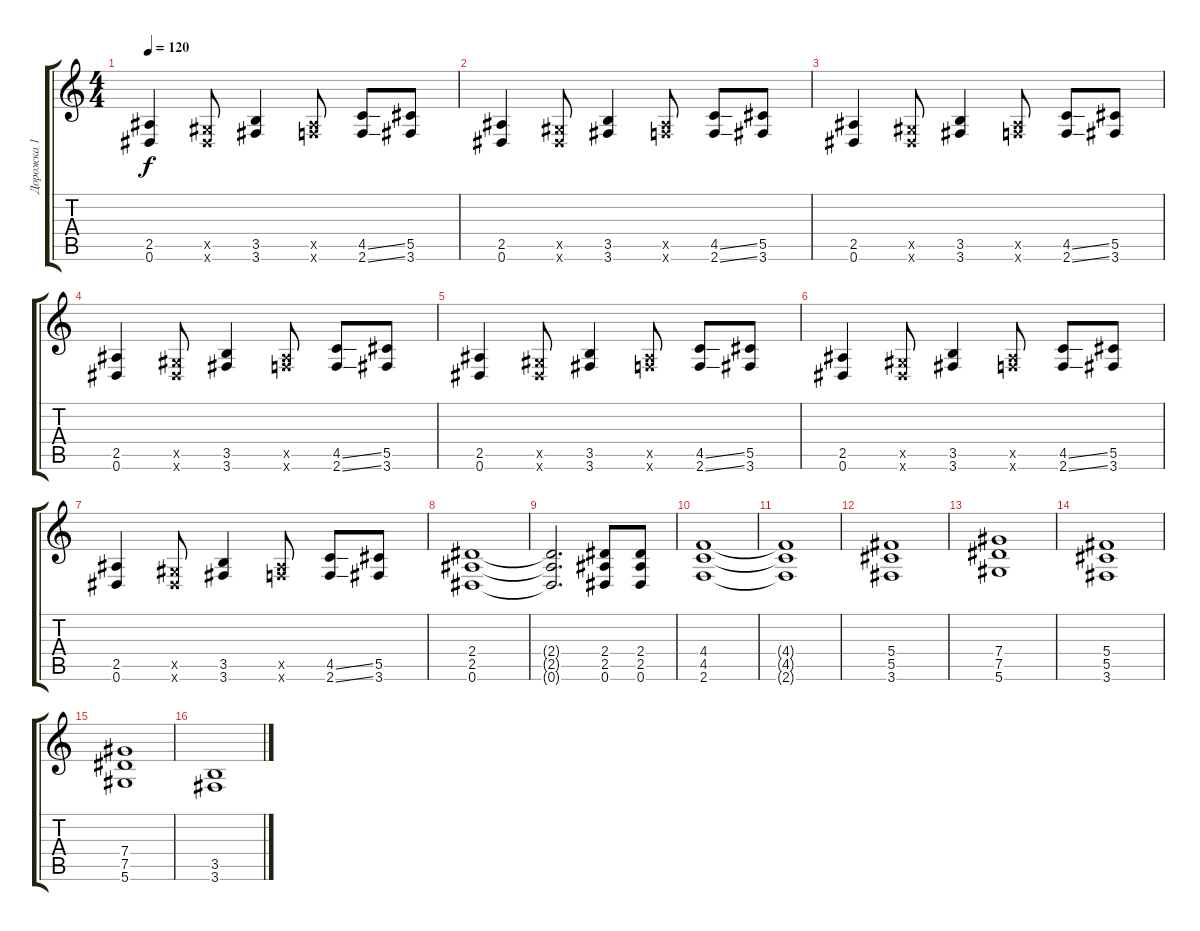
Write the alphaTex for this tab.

\track ("Дорожка 1" "Дорожка 1") {instrument distortionguitar}
\staff {score tabs}
\tuning (Eb4 Bb3 Gb3 Db3 Ab2 Eb2) {hide}
\ts (4 4)
\tempo 120
\clef g2
\ks c
(2.5 0.6).4{dy f} (0.5{x} 0.6{x}).8 (3.5 3.6).4 (2.5{x} 2.6{x}).8 (4.5{ss} 2.6{ss}).8 (5.5 3.6).8 |
(2.5 0.6).4 (0.5{x} 0.6{x}).8 (3.5 3.6).4 (2.5{x} 2.6{x}).8 (4.5{ss} 2.6{ss}).8 (5.5 3.6).8 |
(2.5 0.6).4 (0.5{x} 0.6{x}).8 (3.5 3.6).4 (2.5{x} 2.6{x}).8 (4.5{ss} 2.6{ss}).8 (5.5 3.6).8 |
(2.5 0.6).4 (0.5{x} 0.6{x}).8 (3.5 3.6).4 (2.5{x} 2.6{x}).8 (4.5{ss} 2.6{ss}).8 (5.5 3.6).8 |
(2.5 0.6).4 (0.5{x} 0.6{x}).8 (3.5 3.6).4 (2.5{x} 2.6{x}).8 (4.5{ss} 2.6{ss}).8 (5.5 3.6).8 |
(2.5 0.6).4 (0.5{x} 0.6{x}).8 (3.5 3.6).4 (2.5{x} 2.6{x}).8 (4.5{ss} 2.6{ss}).8 (5.5 3.6).8 |
(2.5 0.6).4 (0.5{x} 0.6{x}).8 (3.5 3.6).4 (2.5{x} 2.6{x}).8 (4.5{ss} 2.6{ss}).8 (5.5 3.6).8 |
(2.4 2.5 0.6).1 |
(2.4{t} 2.5{t} 0.6{t}).2{d} (2.4 2.5 0.6).8 (2.4 2.5 0.6).8 |
(4.4 4.5 2.6).1 |
(4.4{t} 4.5{t} 2.6{t}).1 |
(5.4 5.5 3.6).1 |
(7.4 7.5 5.6).1 |
(5.4 5.5 3.6).1 |
(7.4 7.5 5.6).1 |
(3.5 3.6).1
